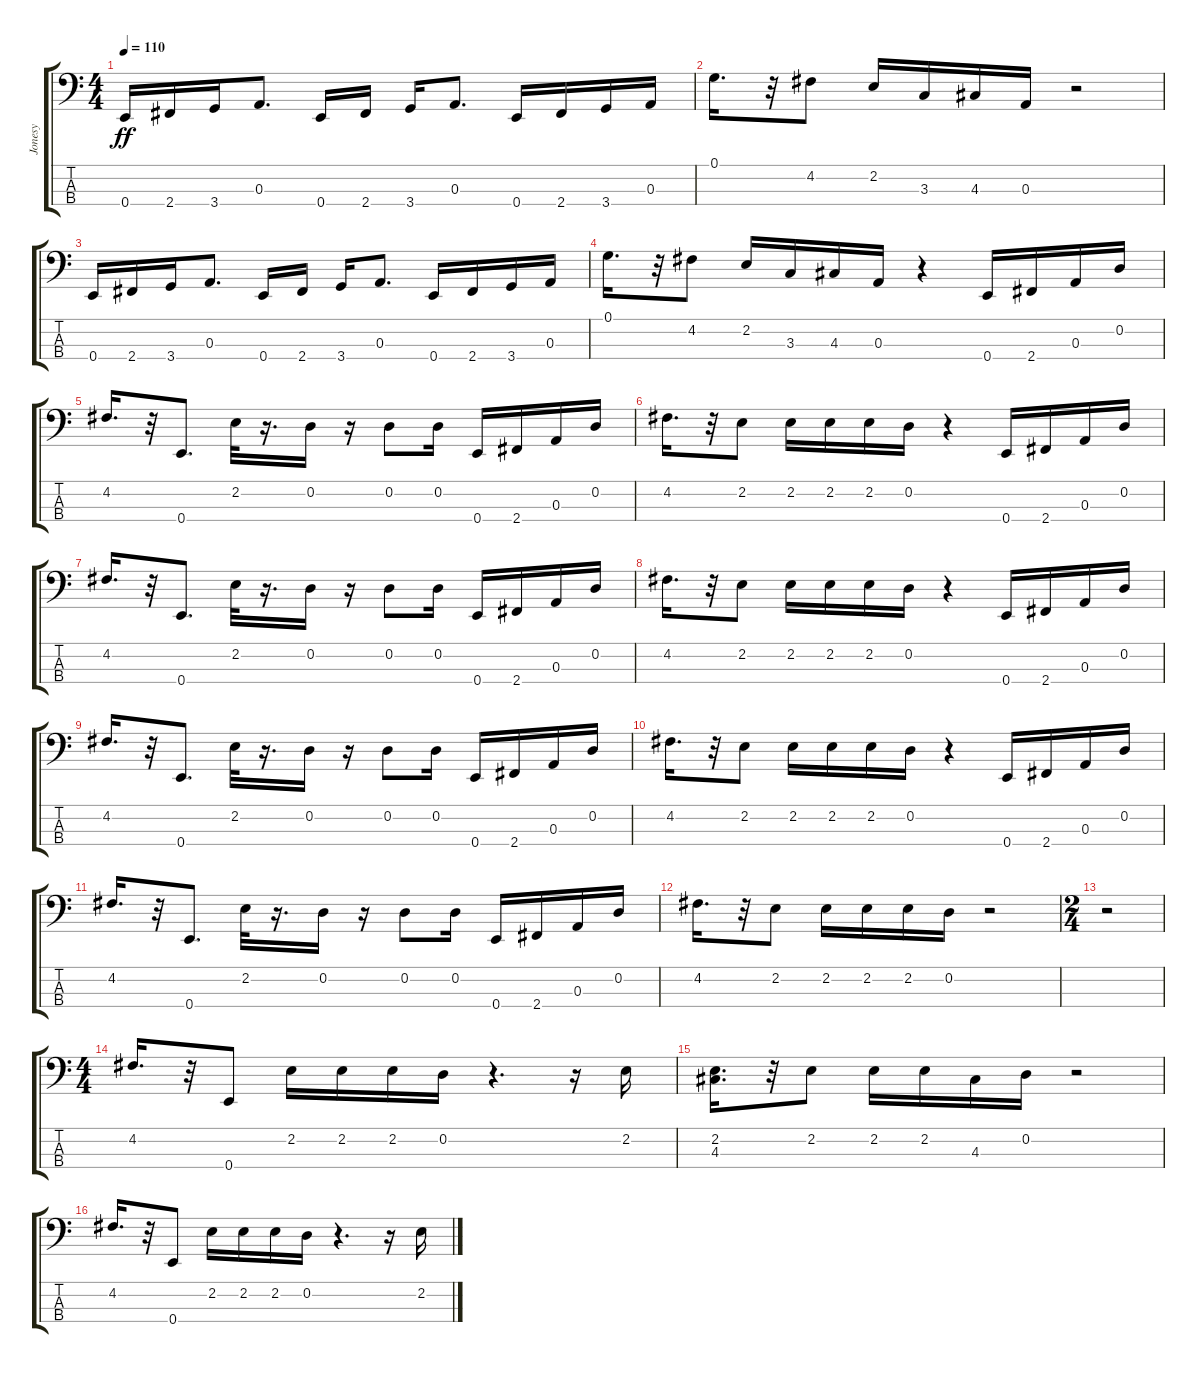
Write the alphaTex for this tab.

\track ("Jonesy" "Jonesy") {instrument electricbassfinger}
\staff {score tabs}
\tuning (G2 D2 A1 E1) {hide}
\ts (4 4)
\tempo 110
\clef f4
\ks c
0.4.16{dy ff} 2.4.16 3.4.16 0.3.8{d} 0.4.16 2.4.16 3.4.16 0.3.8{d} 0.4.16 2.4.16 3.4.16 0.3.16 |
0.1.16{d} r.32 4.2.8 2.2.16 3.3.16 4.3.16 0.3.16 r.2 |
0.4.16 2.4.16 3.4.16 0.3.8{d} 0.4.16 2.4.16 3.4.16 0.3.8{d} 0.4.16 2.4.16 3.4.16 0.3.16 |
0.1.16{d} r.32 4.2.8 2.2.16 3.3.16 4.3.16 0.3.16 r.4 0.4.16 2.4.16 0.3.16 0.2.16 |
4.2.16{d} r.32 0.4.8{d} 2.2.32 r.16{d} 0.2.16 r.16 0.2.8 0.2.16 0.4.16 2.4.16 0.3.16 0.2.16 |
4.2.16{d} r.32 2.2.8 2.2.16 2.2.16 2.2.16 0.2.16 r.4 0.4.16 2.4.16 0.3.16 0.2.16 |
4.2.16{d} r.32 0.4.8{d} 2.2.32 r.16{d} 0.2.16 r.16 0.2.8 0.2.16 0.4.16 2.4.16 0.3.16 0.2.16 |
4.2.16{d} r.32 2.2.8 2.2.16 2.2.16 2.2.16 0.2.16 r.4 0.4.16 2.4.16 0.3.16 0.2.16 |
4.2.16{d} r.32 0.4.8{d} 2.2.32 r.16{d} 0.2.16 r.16 0.2.8 0.2.16 0.4.16 2.4.16 0.3.16 0.2.16 |
4.2.16{d} r.32 2.2.8 2.2.16 2.2.16 2.2.16 0.2.16 r.4 0.4.16 2.4.16 0.3.16 0.2.16 |
4.2.16{d} r.32 0.4.8{d} 2.2.32 r.16{d} 0.2.16 r.16 0.2.8 0.2.16 0.4.16 2.4.16 0.3.16 0.2.16 |
4.2.16{d} r.32 2.2.8 2.2.16 2.2.16 2.2.16 0.2.16 r.2 |
\ts (2 4)
r.2 |
\ts (4 4)
4.2.16{d} r.32 0.4.8 2.2.16 2.2.16 2.2.16 0.2.16 r.4{d} r.16 2.2.16 |
(2.2 4.3).16{d} r.32 2.2.8 2.2.16 2.2.16 4.3.16 0.2.16 r.2 |
4.2.16{d} r.32 0.4.8 2.2.16 2.2.16 2.2.16 0.2.16 r.4{d} r.16 2.2.16
